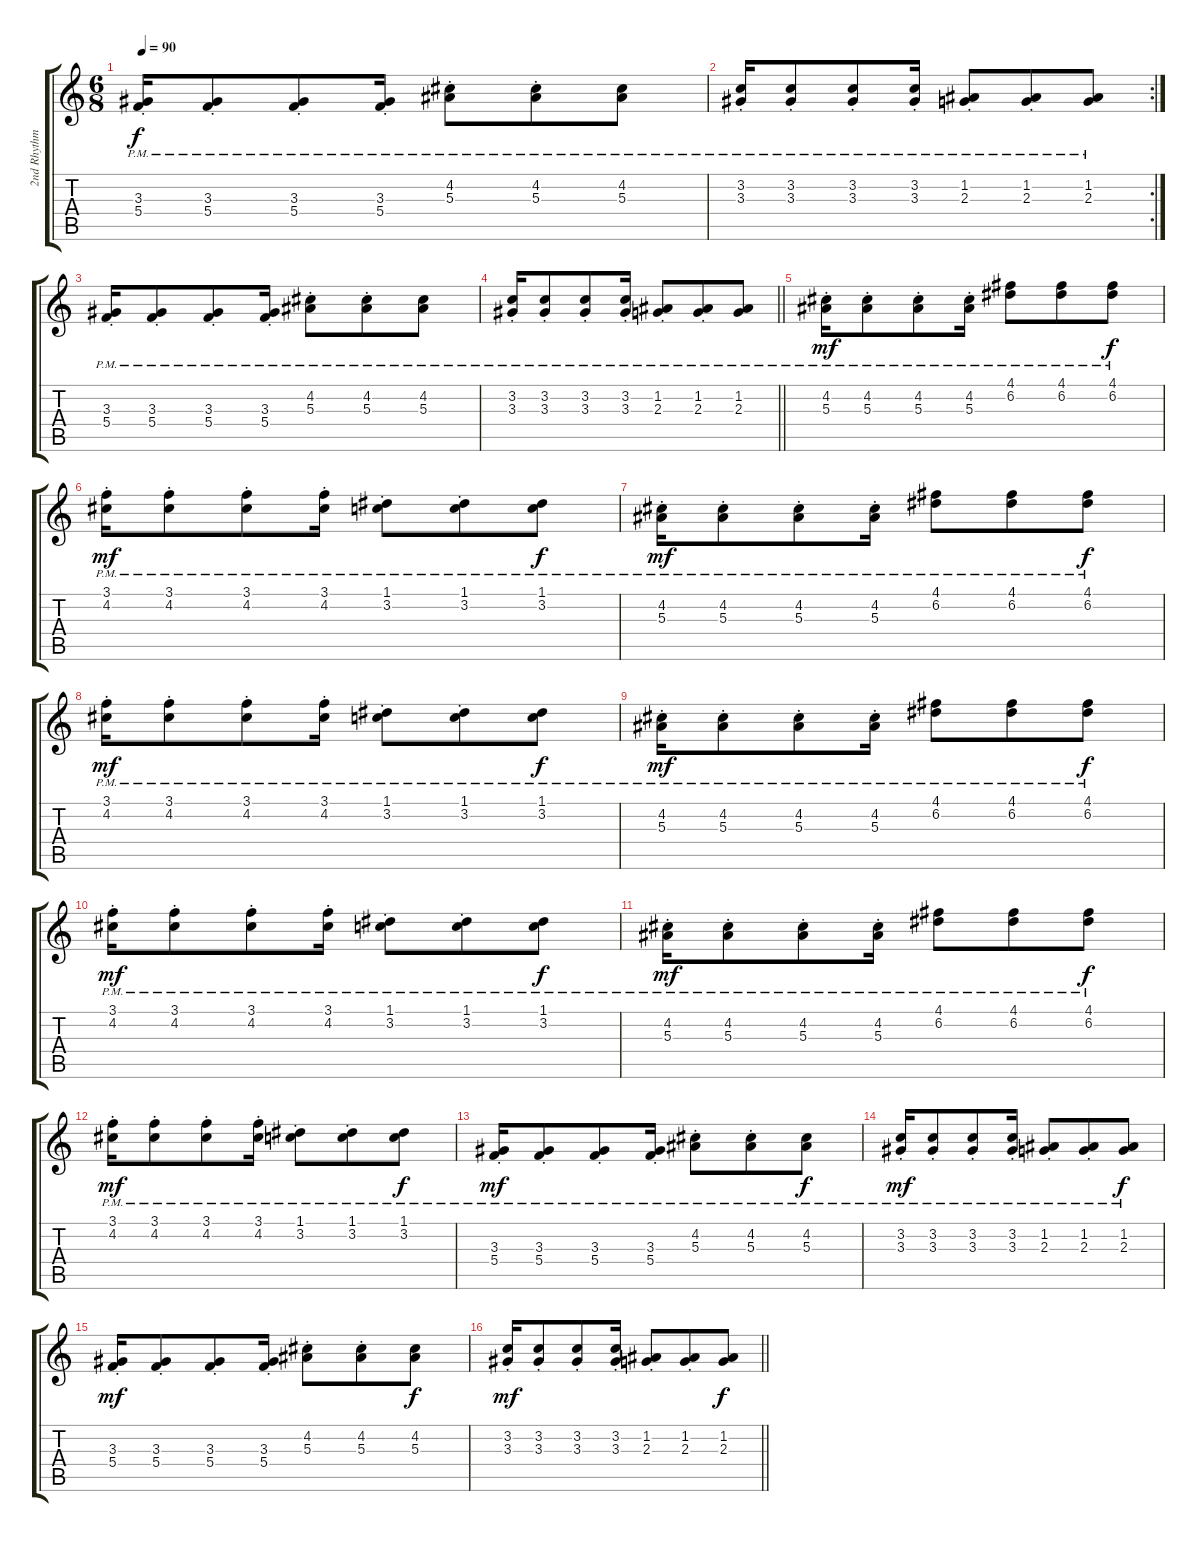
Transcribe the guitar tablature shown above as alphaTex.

\track ("2nd Rhythm guitar" "2nd Rhythm") {instrument distortionguitar}
\staff {score tabs}
\tuning (D4 A3 F3 C3 G2 C2) {hide}
\ts (6 8)
\section ("" "")
\tempo 90
\clef g2
\ks c
(3.3{pm st} 5.4{pm st}).16{dy f} (3.3{pm st} 5.4{pm st}).8 (3.3{pm st} 5.4{pm st}).8 (3.3{pm st} 5.4{pm st}).16 (4.2{pm st} 5.3{pm st}).8 (4.2{pm st} 5.3{pm st}).8 (4.2{pm} 5.3{pm}).8 |
\rc 2
(3.2{pm st} 3.3{pm st}).16 (3.2{pm st} 3.3{pm st}).8 (3.2{pm st} 3.3{pm st}).8 (3.2{pm st} 3.3{pm st}).16 (1.2{pm st} 2.3{pm st}).8 (1.2{pm st} 2.3{pm st}).8 (1.2{pm} 2.3{pm}).8 |
(3.3{pm st} 5.4{pm st}).16 (3.3{pm st} 5.4{pm st}).8 (3.3{pm st} 5.4{pm st}).8 (3.3{pm st} 5.4{pm st}).16 (4.2{pm st} 5.3{pm st}).8 (4.2{pm st} 5.3{pm st}).8 (4.2{pm} 5.3{pm}).8 |
\barLineRight lightlight
(3.2{pm st} 3.3{pm st}).16 (3.2{pm st} 3.3{pm st}).8 (3.2{pm st} 3.3{pm st}).8 (3.2{pm st} 3.3{pm st}).16 (1.2{pm st} 2.3{pm st}).8 (1.2{pm st} 2.3{pm st}).8 (1.2{pm} 2.3{pm}).8 |
(4.2{pm} 5.3{pm st}).16{dy mf} (4.2{pm} 5.3{pm st}).8 (4.2{pm} 5.3{pm st}).8 (4.2{pm} 5.3{pm st}).16 (4.1{pm} 6.2{pm}).8 (4.1{pm} 6.2{pm}).8 (4.1{pm} 6.2{pm}).8{dy f} |
(3.1{pm} 4.2{pm st}).16{dy mf} (3.1{pm} 4.2{pm st}).8 (3.1{pm} 4.2{pm st}).8 (3.1{pm} 4.2{pm st}).16 (1.1{pm} 3.2{pm st}).8 (1.1{pm} 3.2{pm st}).8 (1.1{pm} 3.2{pm}).8{dy f} |
(4.2{pm} 5.3{pm st}).16{dy mf} (4.2{pm} 5.3{pm st}).8 (4.2{pm} 5.3{pm st}).8 (4.2{pm} 5.3{pm st}).16 (4.1{pm} 6.2{pm}).8 (4.1{pm} 6.2{pm}).8 (4.1{pm} 6.2{pm}).8{dy f} |
(3.1{pm} 4.2{pm st}).16{dy mf} (3.1{pm} 4.2{pm st}).8 (3.1{pm} 4.2{pm st}).8 (3.1{pm} 4.2{pm st}).16 (1.1{pm} 3.2{pm st}).8 (1.1{pm} 3.2{pm st}).8 (1.1{pm} 3.2{pm}).8{dy f} |
(4.2{pm} 5.3{pm st}).16{dy mf} (4.2{pm} 5.3{pm st}).8 (4.2{pm} 5.3{pm st}).8 (4.2{pm} 5.3{pm st}).16 (4.1{pm} 6.2{pm}).8 (4.1{pm} 6.2{pm}).8 (4.1{pm} 6.2{pm}).8{dy f} |
(3.1{pm} 4.2{pm st}).16{dy mf} (3.1{pm} 4.2{pm st}).8 (3.1{pm} 4.2{pm st}).8 (3.1{pm} 4.2{pm st}).16 (1.1{pm} 3.2{pm st}).8 (1.1{pm} 3.2{pm st}).8 (1.1{pm} 3.2{pm}).8{dy f} |
(4.2{pm} 5.3{pm st}).16{dy mf} (4.2{pm} 5.3{pm st}).8 (4.2{pm} 5.3{pm st}).8 (4.2{pm} 5.3{pm st}).16 (4.1{pm} 6.2{pm}).8 (4.1{pm} 6.2{pm}).8 (4.1{pm} 6.2{pm}).8{dy f} |
(3.1{pm} 4.2{pm st}).16{dy mf} (3.1{pm} 4.2{pm st}).8 (3.1{pm} 4.2{pm st}).8 (3.1{pm} 4.2{pm st}).16 (1.1{pm} 3.2{pm st}).8 (1.1{pm} 3.2{pm st}).8 (1.1{pm} 3.2{pm}).8{dy f} |
(3.3{pm st} 5.4{pm st}).16{dy mf} (3.3{pm st} 5.4{pm st}).8 (3.3{pm st} 5.4{pm st}).8 (3.3{pm st} 5.4{pm st}).16 (4.2{pm st} 5.3{pm st}).8 (4.2{pm st} 5.3{pm st}).8 (4.2{pm} 5.3{pm}).8{dy f} |
(3.2{pm st} 3.3{pm st}).16{dy mf} (3.2{pm st} 3.3{pm st}).8 (3.2{pm st} 3.3{pm st}).8 (3.2{pm st} 3.3{pm st}).16 (1.2{pm st} 2.3{pm st}).8 (1.2{pm st} 2.3{pm st}).8 (1.2{pm} 2.3{pm}).8{dy f} |
(3.3{st} 5.4{st}).16{dy mf} (3.3{st} 5.4{st}).8 (3.3{st} 5.4{st}).8 (3.3{st} 5.4{st}).16 (4.2{st} 5.3{st}).8 (4.2{st} 5.3{st}).8 (4.2 5.3).8{dy f} |
\barLineRight lightlight
(3.2{st} 3.3{st}).16{dy mf} (3.2{st} 3.3{st}).8 (3.2{st} 3.3{st}).8 (3.2{st} 3.3{st}).16 (1.2{st} 2.3{st}).8 (1.2{st} 2.3{st}).8 (1.2 2.3).8{dy f}
